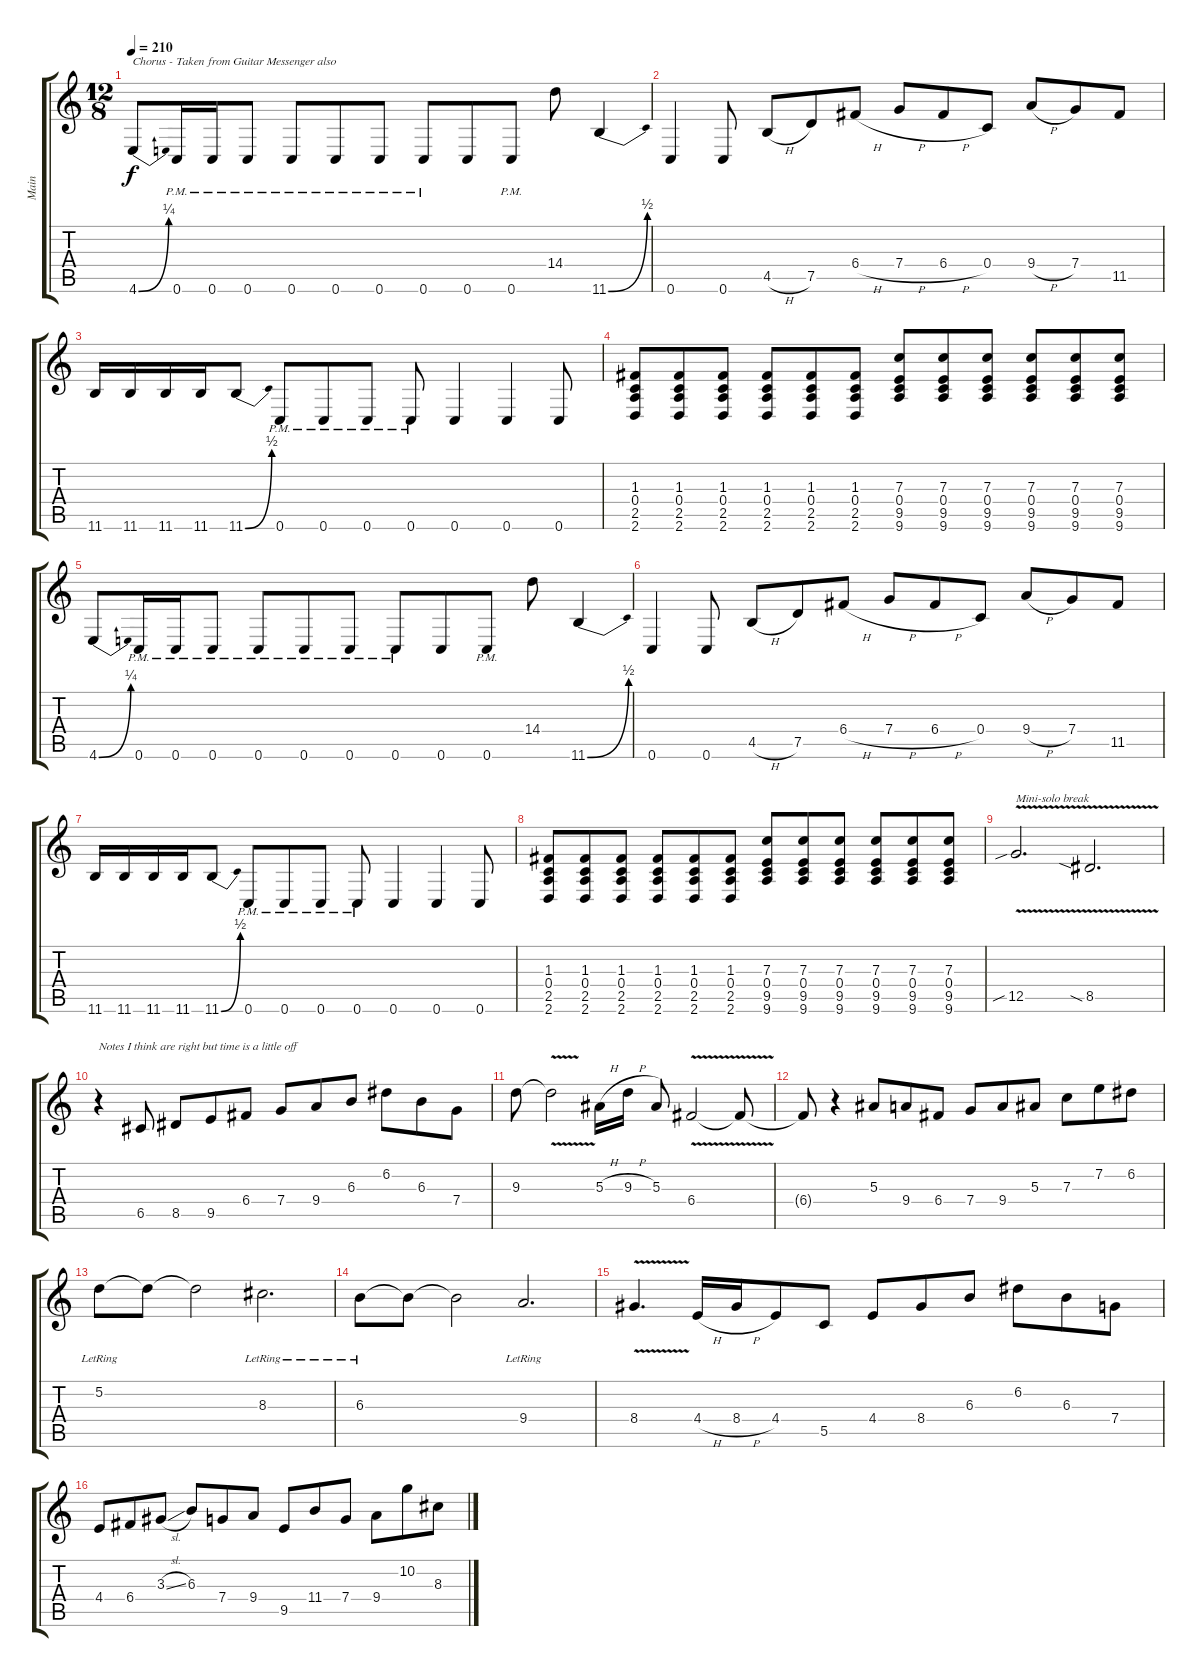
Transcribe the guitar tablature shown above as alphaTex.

\track ("Main" "Main") {instrument distortionguitar}
\staff {score tabs}
\tuning (D4 A3 F3 C3 G2 C2) {hide}
\ts (12 8)
\tempo 210
\clef g2
\ks c
4.6{be (bend 0 0 60 1)}.8{txt "Chorus - Taken from Guitar Messenger also" dy f} 0.6{pm}.16 0.6{pm}.16 0.6{pm}.8 0.6{pm}.8 0.6{pm}.8 0.6{pm}.8 0.6{pm}.8 0.6.8 0.6{pm}.8 14.4.8 11.6{be (bend 0 0 60 2)}.4 |
0.6.4 0.6.8 4.5{h}.8 7.5.8 6.4{h}.8 7.4{h}.8 6.4{h}.8 0.4.8 9.4{h}.8 7.4.8 11.5.8 |
11.6.16 11.6.16 11.6.16 11.6.16 11.6{be (bend 0 0 60 2)}.8 0.6{pm}.8 0.6{pm}.8 0.6{pm}.8 0.6{pm}.8 0.6.4 0.6.4 0.6.8 |
(1.3 0.4 2.5 2.6).8 (1.3 0.4 2.5 2.6).8 (1.3 0.4 2.5 2.6).8 (1.3 0.4 2.5 2.6).8 (1.3 0.4 2.5 2.6).8 (1.3 0.4 2.5 2.6).8 (7.3 0.4 9.5 9.6).8 (7.3 0.4 9.5 9.6).8 (7.3 0.4 9.5 9.6).8 (7.3 0.4 9.5 9.6).8 (7.3 0.4 9.5 9.6).8 (7.3 0.4 9.5 9.6).8 |
4.6{be (bend 0 0 60 1)}.8 0.6{pm}.16 0.6{pm}.16 0.6{pm}.8 0.6{pm}.8 0.6{pm}.8 0.6{pm}.8 0.6{pm}.8 0.6.8 0.6{pm}.8 14.4.8 11.6{be (bend 0 0 60 2)}.4 |
0.6.4 0.6.8 4.5{h}.8 7.5.8 6.4{h}.8 7.4{h}.8 6.4{h}.8 0.4.8 9.4{h}.8 7.4.8 11.5.8 |
11.6.16 11.6.16 11.6.16 11.6.16 11.6{be (bend 0 0 60 2)}.8 0.6{pm}.8 0.6{pm}.8 0.6{pm}.8 0.6{pm}.8 0.6.4 0.6.4 0.6.8 |
(1.3 0.4 2.5 2.6).8 (1.3 0.4 2.5 2.6).8 (1.3 0.4 2.5 2.6).8 (1.3 0.4 2.5 2.6).8 (1.3 0.4 2.5 2.6).8 (1.3 0.4 2.5 2.6).8 (7.3 0.4 9.5 9.6).8 (7.3 0.4 9.5 9.6).8 (7.3 0.4 9.5 9.6).8 (7.3 0.4 9.5 9.6).8 (7.3 0.4 9.5 9.6).8 (7.3 0.4 9.5 9.6).8 |
12.5{v sib}.2{d txt "Mini-solo break "} 8.5{v sia}.2{d} |
r.4{txt "Notes I think are right but time is a little off"} 6.5.8 8.5.8 9.5.8 6.4.8 7.4.8 9.4.8 6.3.8 6.2.8 6.3.8 7.4.8 |
9.3.8 9.3{v t}.2 5.3{h}.16 9.3{h}.16 5.3.8 6.4{v}.2 6.4{t}.8 |
6.4{t}.8 r.4 5.3.8 9.4.8 6.4.8 7.4.8 9.4.8 5.3.8 7.3.8 7.2.8 6.2.8 |
5.2{lr}.8 5.2{t}.8 5.2{t}.2 8.3{lr}.2{d} |
6.3{lr}.8 6.3{t}.8 6.3{t}.2 9.4{lr}.2{d} |
8.4{v}.4{d} 4.4{h}.16 8.4{h}.16 4.4.8 5.5.8 4.4.8 8.4.8 6.3.8 6.2.8 6.3.8 7.4.8 |
4.4.8 6.4.8 3.3{sl}.8 6.3.8 7.4.8 9.4.8 9.5.8 11.4.8 7.4.8 9.4.8 10.2.8 8.3.8
